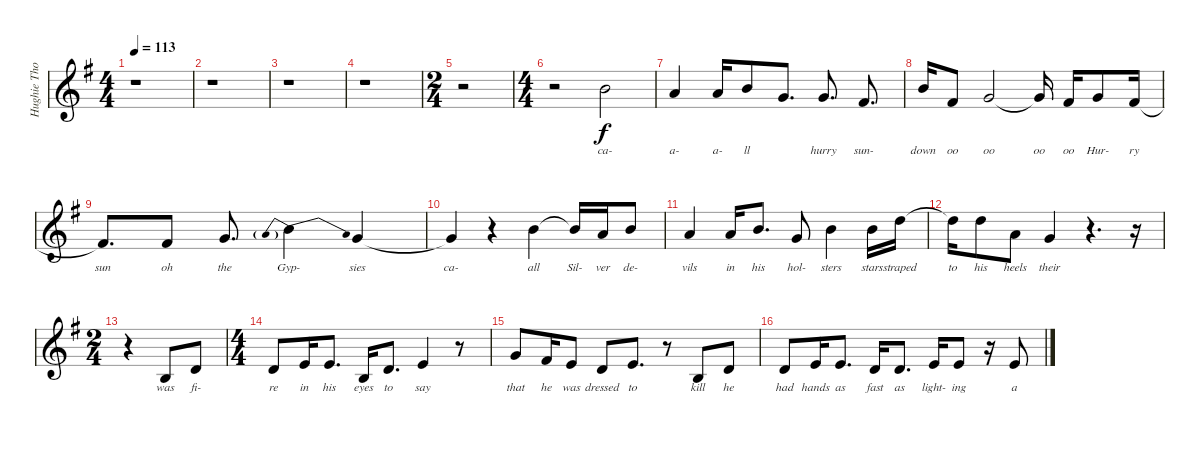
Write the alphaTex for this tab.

\track ("Hughie Thomasson Vocals" "Hughie Tho") {instrument violin}
\staff {score}
\tuning (E4 B3 G3 D3 A2 E2) {hide}
\ts (4 4)
\tempo 113
\clef g2
\ks eminor
r.1{dy f} |
r.1 |
r.1 |
r.1 |
\ts (2 4)
r.2 |
\ts (4 4)
r.2 7.1.2{lyrics (0 "ca-") lyrics (1 "") lyrics (2 "") lyrics (3 "") lyrics (4 "")} |
5.1.4{lyrics (0 "a-") lyrics (1 "") lyrics (2 "") lyrics (3 "") lyrics (4 "")} 5.1.16{lyrics (0 "a-") lyrics (1 "") lyrics (2 "") lyrics (3 "") lyrics (4 "")} 7.1.8{lyrics (0 "ll") lyrics (1 "") lyrics (2 "") lyrics (3 "") lyrics (4 "")} 8.2.8{d lyrics (0 "") lyrics (1 "") lyrics (2 "") lyrics (3 "") lyrics (4 "")} 8.2.8{d lyrics (0 "hurry") lyrics (1 "") lyrics (2 "") lyrics (3 "") lyrics (4 "")} 7.2.8{d lyrics (0 "sun-") lyrics (1 "") lyrics (2 "") lyrics (3 "") lyrics (4 "")} |
7.1.16{lyrics (0 "down") lyrics (1 "") lyrics (2 "") lyrics (3 "") lyrics (4 "")} 7.2.8{lyrics (0 "oo") lyrics (1 "") lyrics (2 "") lyrics (3 "") lyrics (4 "")} 8.2.2{lyrics (0 "oo") lyrics (1 "") lyrics (2 "") lyrics (3 "") lyrics (4 "")} 8.2{t}.16{lyrics (0 "oo") lyrics (1 "") lyrics (2 "") lyrics (3 "") lyrics (4 "")} 7.2.16{lyrics (0 "oo") lyrics (1 "") lyrics (2 "") lyrics (3 "") lyrics (4 "")} 8.2.8{lyrics (0 "Hur-") lyrics (1 "") lyrics (2 "") lyrics (3 "") lyrics (4 "")} 7.2.16{lyrics (0 "ry") lyrics (1 "") lyrics (2 "") lyrics (3 "") lyrics (4 "")} |
7.2{t}.8{d lyrics (0 "sun") lyrics (1 "") lyrics (2 "") lyrics (3 "") lyrics (4 "")} 7.2.8{lyrics (0 "oh") lyrics (1 "") lyrics (2 "") lyrics (3 "") lyrics (4 "")} 8.2.8{d lyrics (0 "the") lyrics (1 "") lyrics (2 "") lyrics (3 "") lyrics (4 "")} 10.2{be (prebendrelease 0 4 60 0)}.4{lyrics (0 "Gyp-") lyrics (1 "") lyrics (2 "") lyrics (3 "") lyrics (4 "")} 8.2.4{lyrics (0 "sies") lyrics (1 "") lyrics (2 "") lyrics (3 "") lyrics (4 "")} |
8.2{t}.4{lyrics (0 "ca-") lyrics (1 "") lyrics (2 "") lyrics (3 "") lyrics (4 "")} r.4 7.1.4{lyrics (0 "all") lyrics (1 "") lyrics (2 "") lyrics (3 "") lyrics (4 "")} 7.1{t}.16{lyrics (0 "Sil-") lyrics (1 "") lyrics (2 "") lyrics (3 "") lyrics (4 "")} 5.1.16{lyrics (0 "ver") lyrics (1 "") lyrics (2 "") lyrics (3 "") lyrics (4 "")} 7.1.8{lyrics (0 "de-") lyrics (1 "") lyrics (2 "") lyrics (3 "") lyrics (4 "")} |
5.1.4{lyrics (0 "vils") lyrics (1 "") lyrics (2 "") lyrics (3 "") lyrics (4 "")} 5.1.16{lyrics (0 "in") lyrics (1 "") lyrics (2 "") lyrics (3 "") lyrics (4 "")} 7.1.8{d lyrics (0 "his") lyrics (1 "") lyrics (2 "") lyrics (3 "") lyrics (4 "")} 8.2.8{lyrics (0 "hol-") lyrics (1 "") lyrics (2 "") lyrics (3 "") lyrics (4 "")} 7.1.4{lyrics (0 "sters") lyrics (1 "") lyrics (2 "") lyrics (3 "") lyrics (4 "")} 7.1.16{lyrics (0 "stars") lyrics (1 "") lyrics (2 "") lyrics (3 "") lyrics (4 "")} 10.1.16{lyrics (0 "straped") lyrics (1 "") lyrics (2 "") lyrics (3 "") lyrics (4 "")} |
10.1{t}.16{lyrics (0 "to") lyrics (1 "") lyrics (2 "") lyrics (3 "") lyrics (4 "")} 10.1.8{lyrics (0 "his") lyrics (1 "") lyrics (2 "") lyrics (3 "") lyrics (4 "")} 10.2.8{lyrics (0 "heels") lyrics (1 "") lyrics (2 "") lyrics (3 "") lyrics (4 "")} 8.2.4{lyrics (0 "their") lyrics (1 "") lyrics (2 "") lyrics (3 "") lyrics (4 "")} r.4{d} r.16 |
\ts (2 4)
r.4 9.4.8{lyrics (0 "was") lyrics (1 "") lyrics (2 "") lyrics (3 "") lyrics (4 "")} 7.3.8{lyrics (0 "fi-") lyrics (1 "") lyrics (2 "") lyrics (3 "") lyrics (4 "")} |
\ts (4 4)
7.3.8{lyrics (0 "re") lyrics (1 "") lyrics (2 "") lyrics (3 "") lyrics (4 "")} 9.3.16{lyrics (0 "in") lyrics (1 "") lyrics (2 "") lyrics (3 "") lyrics (4 "")} 9.3.8{d lyrics (0 "his") lyrics (1 "") lyrics (2 "") lyrics (3 "") lyrics (4 "")} 9.4.16{lyrics (0 "eyes") lyrics (1 "") lyrics (2 "") lyrics (3 "") lyrics (4 "")} 7.3.8{d lyrics (0 "to") lyrics (1 "") lyrics (2 "") lyrics (3 "") lyrics (4 "")} 9.3.4{lyrics (0 "say") lyrics (1 "") lyrics (2 "") lyrics (3 "") lyrics (4 "")} r.8 |
8.2.8{lyrics (0 "that") lyrics (1 "") lyrics (2 "") lyrics (3 "") lyrics (4 "")} 7.2.16{lyrics (0 "he") lyrics (1 "") lyrics (2 "") lyrics (3 "") lyrics (4 "")} 9.3.8{lyrics (0 "was") lyrics (1 "") lyrics (2 "") lyrics (3 "") lyrics (4 "")} 7.3.8{lyrics (0 "dressed") lyrics (1 "") lyrics (2 "") lyrics (3 "") lyrics (4 "")} 9.3.8{d lyrics (0 "to") lyrics (1 "") lyrics (2 "") lyrics (3 "") lyrics (4 "")} r.8 9.4.8{lyrics (0 "kill") lyrics (1 "") lyrics (2 "") lyrics (3 "") lyrics (4 "")} 7.3.8{lyrics (0 "he") lyrics (1 "") lyrics (2 "") lyrics (3 "") lyrics (4 "")} |
7.3.8{lyrics (0 "had") lyrics (1 "") lyrics (2 "") lyrics (3 "") lyrics (4 "")} 9.3.16{lyrics (0 "hands") lyrics (1 "") lyrics (2 "") lyrics (3 "") lyrics (4 "")} 9.3.8{d lyrics (0 "as") lyrics (1 "") lyrics (2 "") lyrics (3 "") lyrics (4 "")} 7.3.16{lyrics (0 "fast") lyrics (1 "") lyrics (2 "") lyrics (3 "") lyrics (4 "")} 7.3.8{d lyrics (0 "as") lyrics (1 "") lyrics (2 "") lyrics (3 "") lyrics (4 "")} 9.3.16{lyrics (0 "light-") lyrics (1 "") lyrics (2 "") lyrics (3 "") lyrics (4 "")} 9.3.8{lyrics (0 "ing") lyrics (1 "") lyrics (2 "") lyrics (3 "") lyrics (4 "")} r.16 9.3.8{lyrics (0 "a") lyrics (1 "") lyrics (2 "") lyrics (3 "") lyrics (4 "")}
